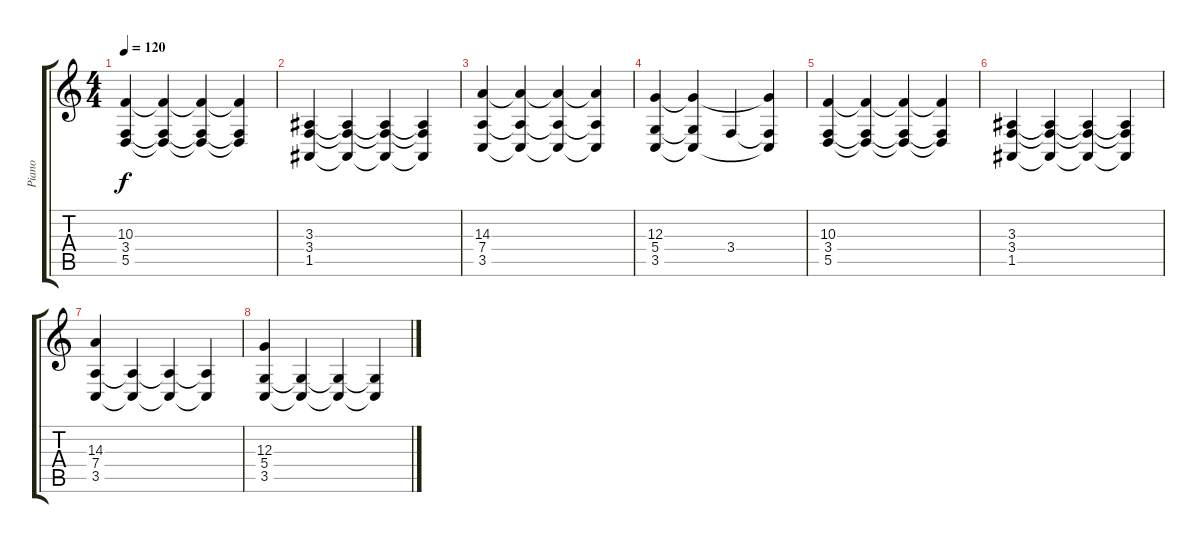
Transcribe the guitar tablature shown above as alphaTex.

\track ("Piano" "Piano") {instrument acousticgrandpiano}
\staff {score tabs}
\tuning (E4 B3 G3 D3 A2 E2) {hide}
\ts (4 4)
\tempo 120
\clef g2
\ks c
(10.3 3.4 5.5).4{dy f} (10.3{t} 3.4{t} 5.5{t}).4 (10.3{t} 3.4{t} 5.5{t}).4 (10.3{t} 3.4{t} 5.5{t}).4 |
(3.3 3.4 1.5).4 (3.3{t} 3.4{t} 1.5{t}).4 (3.3{t} 3.4{t} 1.5{t}).4 (3.3{t} 3.4{t} 1.5{t}).4 |
(14.3 7.4 3.5).4 (14.3{t} 7.4{t} 3.5{t}).4 (14.3{t} 7.4{t} 3.5{t}).4 (14.3{t} 7.4{t} 3.5{t}).4 |
(12.3 5.4 3.5).4 (12.3{t} 5.4{t} 3.5{t}).4 3.4.4 (12.3{t} 3.4{t} 3.5{t}).4 |
(10.3 3.4 5.5).4 (10.3{t} 3.4{t} 5.5{t}).4 (10.3{t} 3.4{t} 5.5{t}).4 (10.3{t} 3.4{t} 5.5{t}).4 |
(3.3 3.4 1.5).4 (3.3{t} 3.4{t} 1.5{t}).4 (3.3{t} 3.4{t} 1.5{t}).4 (3.3{t} 3.4{t} 1.5{t}).4 |
(14.3 7.4 3.5).4 (7.4{t} 3.5{t}).4 (7.4{t} 3.5{t}).4 (7.4{t} 3.5{t}).4 |
(12.3 5.4 3.5).4 (5.4{t} 3.5{t}).4 (5.4{t} 3.5{t}).4 (5.4{t} 3.5{t}).4
